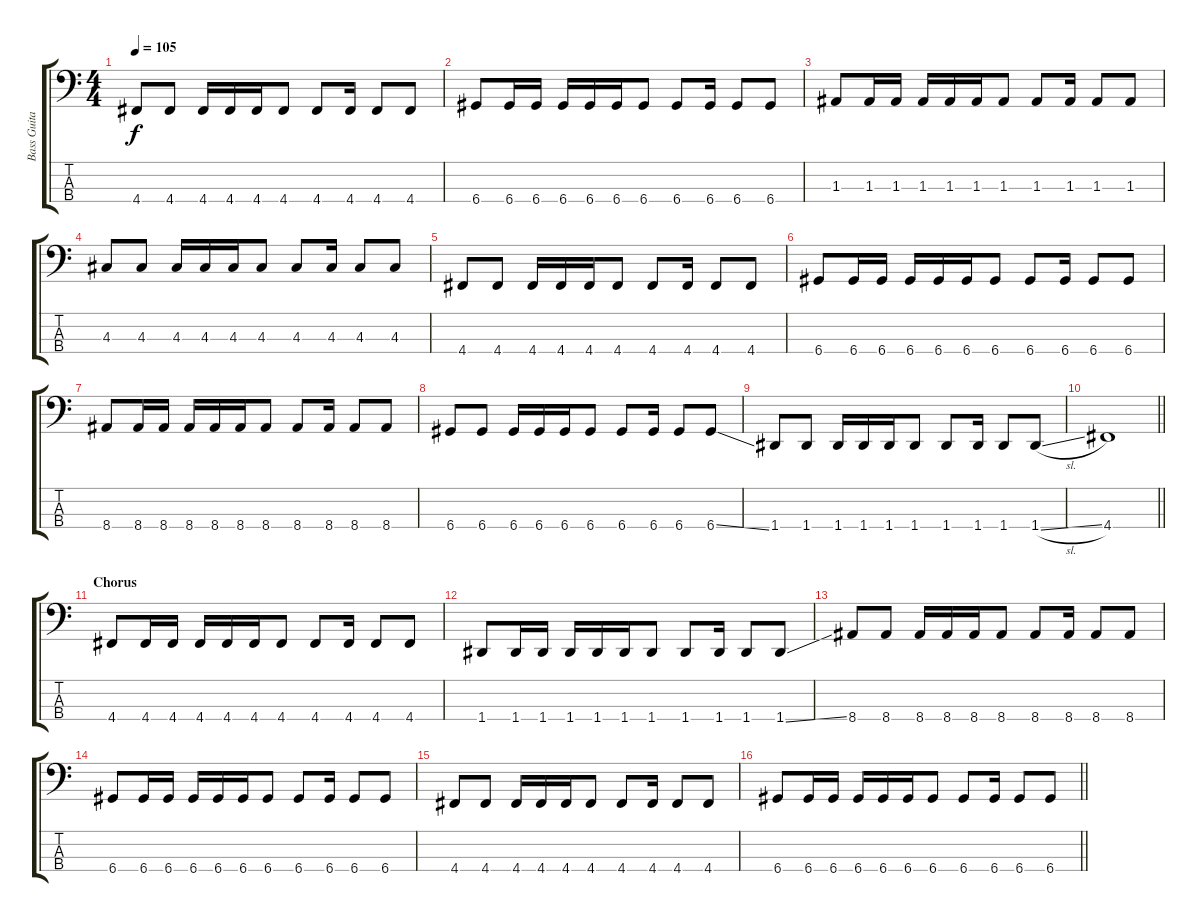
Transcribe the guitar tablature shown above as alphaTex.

\track ("Bass Guitar" "Bass Guita") {instrument electricbassfinger}
\staff {score tabs}
\tuning (G2 D2 A1 D1) {hide}
\ts (4 4)
\tempo 105
\clef f4
\ks c
4.4.8{dy f} 4.4.8 4.4.16 4.4.16 4.4.16 4.4.8 4.4.8 4.4.16 4.4.8 4.4.8 |
6.4.8 6.4.16 6.4.16 6.4.16 6.4.16 6.4.16 6.4.8 6.4.8 6.4.16 6.4.8 6.4.8 |
1.3.8 1.3.16 1.3.16 1.3.16 1.3.16 1.3.16 1.3.8 1.3.8 1.3.16 1.3.8 1.3.8 |
4.3.8 4.3.8 4.3.16 4.3.16 4.3.16 4.3.8 4.3.8 4.3.16 4.3.8 4.3.8 |
4.4.8 4.4.8 4.4.16 4.4.16 4.4.16 4.4.8 4.4.8 4.4.16 4.4.8 4.4.8 |
6.4.8 6.4.16 6.4.16 6.4.16 6.4.16 6.4.16 6.4.8 6.4.8 6.4.16 6.4.8 6.4.8 |
8.4.8 8.4.16 8.4.16 8.4.16 8.4.16 8.4.16 8.4.8 8.4.8 8.4.16 8.4.8 8.4.8 |
6.4.8 6.4.8 6.4.16 6.4.16 6.4.16 6.4.8 6.4.8 6.4.16 6.4.8 6.4{ss}.8 |
1.4.8 1.4.8 1.4.16 1.4.16 1.4.16 1.4.8 1.4.8 1.4.16 1.4.8 1.4{sl}.8 |
\barLineRight lightlight
4.4.1 |
\section ("" "Chorus")
4.4.8 4.4.16 4.4.16 4.4.16 4.4.16 4.4.16 4.4.8 4.4.8 4.4.16 4.4.8 4.4.8 |
1.4.8 1.4.16 1.4.16 1.4.16 1.4.16 1.4.16 1.4.8 1.4.8 1.4.16 1.4.8 1.4{ss}.8 |
8.4.8 8.4.8 8.4.16 8.4.16 8.4.16 8.4.8 8.4.8 8.4.16 8.4.8 8.4.8 |
6.4.8 6.4.16 6.4.16 6.4.16 6.4.16 6.4.16 6.4.8 6.4.8 6.4.16 6.4.8 6.4.8 |
4.4.8 4.4.8 4.4.16 4.4.16 4.4.16 4.4.8 4.4.8 4.4.16 4.4.8 4.4.8 |
\barLineRight lightlight
6.4.8 6.4.16 6.4.16 6.4.16 6.4.16 6.4.16 6.4.8 6.4.8 6.4.16 6.4.8 6.4.8
